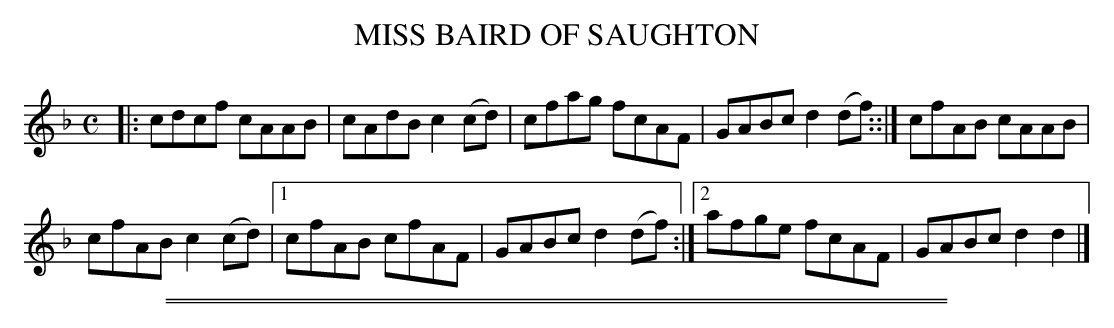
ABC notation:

X:1
T: MISS BAIRD OF SAUGHTON
M: C
L: 1/8
K: F
|:\
cdcf cAAB | cAdB c2(cd) |\
cfag fcAF | GABc d2(df) ::|\
cfAB cAAB |
cfAB c2(cd) |\
[1 cfAB cfAF | GABc d2(df) :|\
[2 afge fcAF | GABc d2d2 |]
